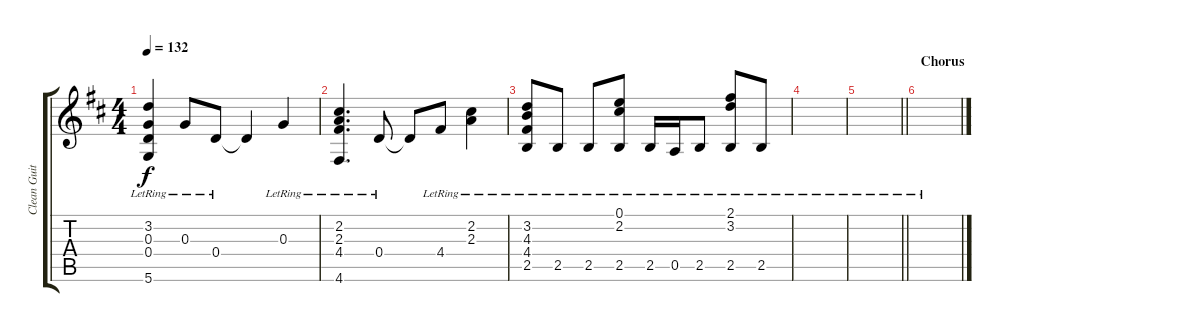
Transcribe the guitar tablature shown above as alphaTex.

\track ("Clean Guitar" "Clean Guit") {instrument electricguitarclean}
\staff {score tabs}
\tuning (E4 B3 G3 D3 A2 D2) {hide}
\ts (4 4)
\tempo 132
\clef g2
\ks d
(3.2{lr} 0.3{lr} 0.4{lr} 5.6{lr}).4{dy f} 0.3{lr}.8 0.4{lr}.8 0.4{t}.4 0.3{lr}.4 |
(2.2{lr} 2.3{lr} 4.4{lr} 4.6{lr}).4{d} 0.4{lr}.8 0.4{t}.8 4.4{lr}.8 (2.2{lr} 2.3{lr}).4 |
(3.2{lr} 4.3{lr} 4.4{lr} 2.5{lr}).8 2.5{lr}.8 2.5{lr}.8 (0.1{lr} 2.2{lr} 2.5{lr}).8 2.5{lr}.16 0.5{lr}.16 2.5{lr}.8 (2.1{lr} 3.2{lr} 2.5{lr}).8 2.5{lr}.8 |
|
\barLineRight lightlight
|
\section ("" "Chorus")
